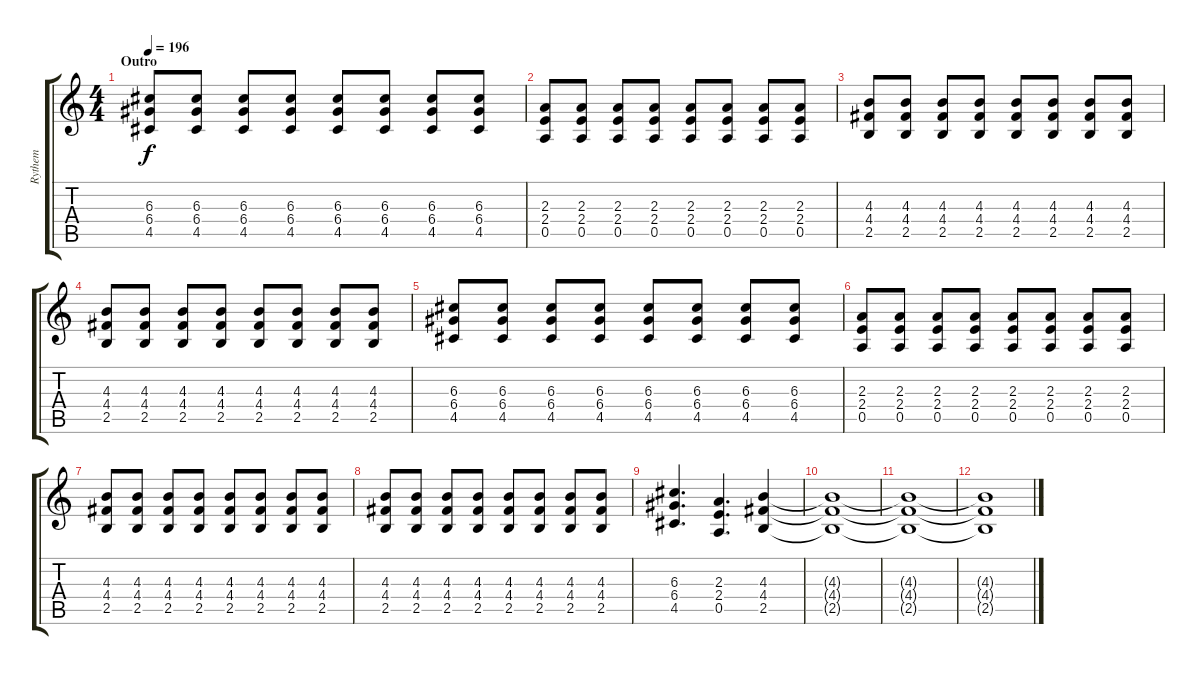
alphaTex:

\track ("Rythem" "Rythem") {instrument distortionguitar}
\staff {score tabs}
\tuning (E4 B3 G3 D3 A2 E2) {hide}
\ts (4 4)
\section ("" "Outro")
\tempo 196
\clef g2
\ks c
(6.3 6.4 4.5).8{dy f} (6.3 6.4 4.5).8 (6.3 6.4 4.5).8 (6.3 6.4 4.5).8 (6.3 6.4 4.5).8 (6.3 6.4 4.5).8 (6.3 6.4 4.5).8 (6.3 6.4 4.5).8 |
(2.3 2.4 0.5).8 (2.3 2.4 0.5).8 (2.3 2.4 0.5).8 (2.3 2.4 0.5).8 (2.3 2.4 0.5).8 (2.3 2.4 0.5).8 (2.3 2.4 0.5).8 (2.3 2.4 0.5).8 |
(4.3 4.4 2.5).8 (4.3 4.4 2.5).8 (4.3 4.4 2.5).8 (4.3 4.4 2.5).8 (4.3 4.4 2.5).8 (4.3 4.4 2.5).8 (4.3 4.4 2.5).8 (4.3 4.4 2.5).8 |
(4.3 4.4 2.5).8 (4.3 4.4 2.5).8 (4.3 4.4 2.5).8 (4.3 4.4 2.5).8 (4.3 4.4 2.5).8 (4.3 4.4 2.5).8 (4.3 4.4 2.5).8 (4.3 4.4 2.5).8 |
(6.3 6.4 4.5).8 (6.3 6.4 4.5).8 (6.3 6.4 4.5).8 (6.3 6.4 4.5).8 (6.3 6.4 4.5).8 (6.3 6.4 4.5).8 (6.3 6.4 4.5).8 (6.3 6.4 4.5).8 |
(2.3 2.4 0.5).8 (2.3 2.4 0.5).8 (2.3 2.4 0.5).8 (2.3 2.4 0.5).8 (2.3 2.4 0.5).8 (2.3 2.4 0.5).8 (2.3 2.4 0.5).8 (2.3 2.4 0.5).8 |
(4.3 4.4 2.5).8 (4.3 4.4 2.5).8 (4.3 4.4 2.5).8 (4.3 4.4 2.5).8 (4.3 4.4 2.5).8 (4.3 4.4 2.5).8 (4.3 4.4 2.5).8 (4.3 4.4 2.5).8 |
(4.3 4.4 2.5).8 (4.3 4.4 2.5).8 (4.3 4.4 2.5).8 (4.3 4.4 2.5).8 (4.3 4.4 2.5).8 (4.3 4.4 2.5).8 (4.3 4.4 2.5).8 (4.3 4.4 2.5).8 |
(6.3 6.4 4.5).4{d} (2.3 2.4 0.5).4{d} (4.3 4.4 2.5).4 |
(4.3{t} 4.4{t} 2.5{t}).1 |
(4.3{t} 4.4{t} 2.5{t}).1 |
(4.3{t} 4.4{t} 2.5{t}).1
